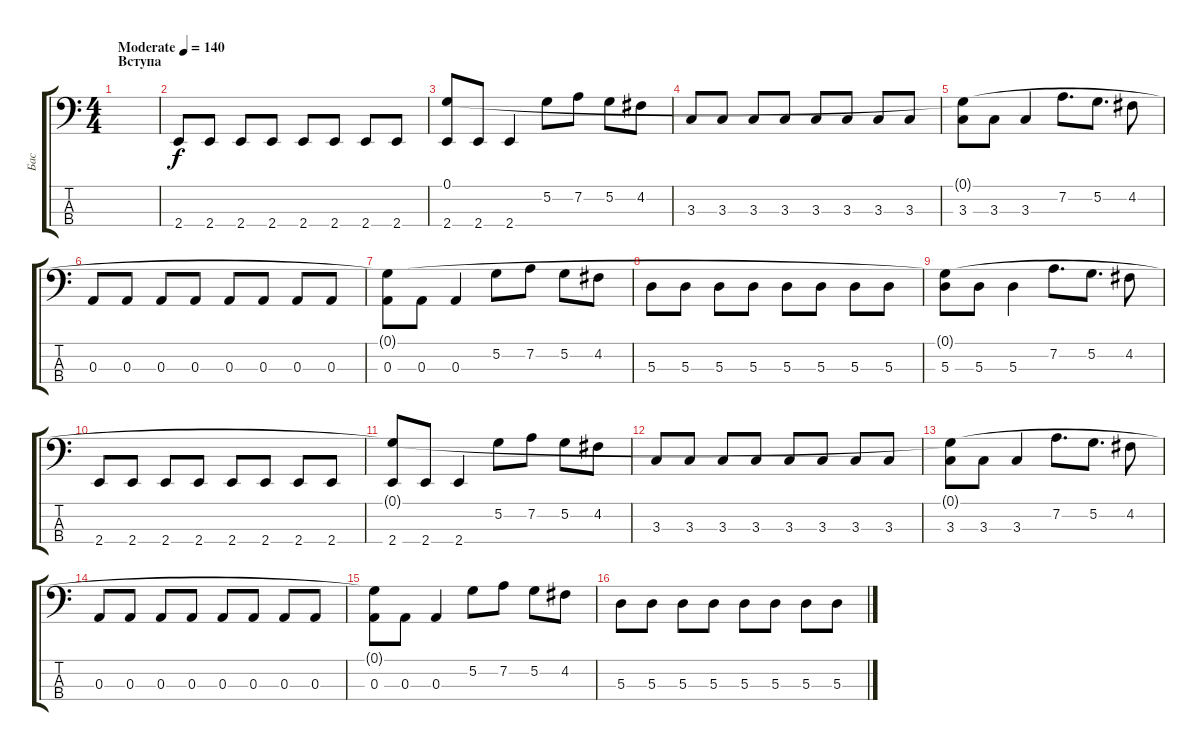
\track ("Бас" "Бас") {instrument slapbass1}
\staff {score tabs}
\tuning (G2 D2 A1 D1) {hide}
\ts (4 4)
\section ("" "Вступа")
\tempo (140 "Moderate")
\clef f4
\ks c
|
2.4.8 2.4.8 2.4.8 2.4.8 2.4.8 2.4.8 2.4.8 2.4.8 |
(0.1 2.4).8 2.4.8 2.4.4 5.2.8 7.2.8 5.2.8 4.2.8 |
3.3.8 3.3.8 3.3.8 3.3.8 3.3.8 3.3.8 3.3.8 3.3.8 |
(0.1{t} 3.3).8 3.3.8 3.3.4 7.2.8{d} 5.2.8{d} 4.2.8 |
0.3.8 0.3.8 0.3.8 0.3.8 0.3.8 0.3.8 0.3.8 0.3.8 |
(0.1{t} 0.3).8 0.3.8 0.3.4 5.2.8 7.2.8 5.2.8 4.2.8 |
5.3.8 5.3.8 5.3.8 5.3.8 5.3.8 5.3.8 5.3.8 5.3.8 |
(0.1{t} 5.3).8 5.3.8 5.3.4 7.2.8{d} 5.2.8{d} 4.2.8 |
2.4.8 2.4.8 2.4.8 2.4.8 2.4.8 2.4.8 2.4.8 2.4.8 |
(0.1{t} 2.4).8 2.4.8 2.4.4 5.2.8 7.2.8 5.2.8 4.2.8 |
3.3.8 3.3.8 3.3.8 3.3.8 3.3.8 3.3.8 3.3.8 3.3.8 |
(0.1{t} 3.3).8 3.3.8 3.3.4 7.2.8{d} 5.2.8{d} 4.2.8 |
0.3.8 0.3.8 0.3.8 0.3.8 0.3.8 0.3.8 0.3.8 0.3.8 |
(0.1{t} 0.3).8 0.3.8 0.3.4 5.2.8 7.2.8 5.2.8 4.2.8 |
5.3.8 5.3.8 5.3.8 5.3.8 5.3.8 5.3.8 5.3.8 5.3.8
